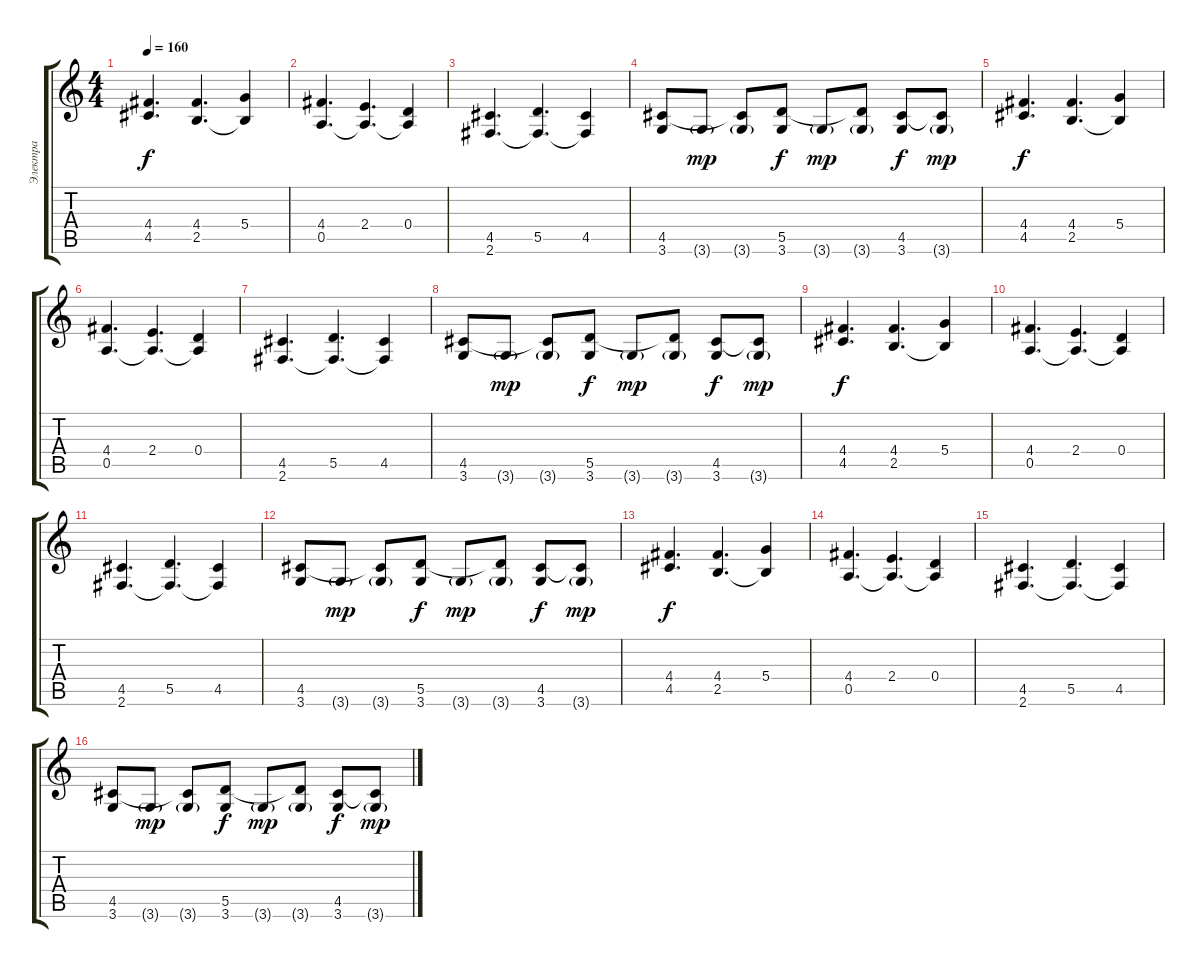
\track ("Электра" "Электра") {instrument electricguitarjazz}
\staff {score tabs}
\tuning (E4 B3 G3 D3 A2 E2) {hide}
\ts (4 4)
\tempo 160
\clef g2
\ks c
(4.4 4.5).4{d dy f} (4.4 2.5).4{d} (5.4 2.5{t}).4 |
(4.4 0.5).4{d} (2.4 0.5{t}).4{d} (0.4 0.5{t}).4 |
(4.5 2.6).4{d} (5.5 2.6{t}).4{d} (4.5 2.6{t}).4 |
(4.5 3.6).8 3.6{g}.8{dy mp} (4.5{t} 3.6{g}).8 (5.5 3.6).8{dy f} 3.6{g}.8{dy mp} (5.5{t} 3.6{g}).8 (4.5 3.6).8{dy f} (4.5{t} 3.6{g}).8{dy mp} |
(4.4 4.5).4{d dy f} (4.4 2.5).4{d} (5.4 2.5{t}).4 |
(4.4 0.5).4{d} (2.4 0.5{t}).4{d} (0.4 0.5{t}).4 |
(4.5 2.6).4{d} (5.5 2.6{t}).4{d} (4.5 2.6{t}).4 |
(4.5 3.6).8 3.6{g}.8{dy mp} (4.5{t} 3.6{g}).8 (5.5 3.6).8{dy f} 3.6{g}.8{dy mp} (5.5{t} 3.6{g}).8 (4.5 3.6).8{dy f} (4.5{t} 3.6{g}).8{dy mp} |
(4.4 4.5).4{d dy f} (4.4 2.5).4{d} (5.4 2.5{t}).4 |
(4.4 0.5).4{d} (2.4 0.5{t}).4{d} (0.4 0.5{t}).4 |
(4.5 2.6).4{d} (5.5 2.6{t}).4{d} (4.5 2.6{t}).4 |
(4.5 3.6).8 3.6{g}.8{dy mp} (4.5{t} 3.6{g}).8 (5.5 3.6).8{dy f} 3.6{g}.8{dy mp} (5.5{t} 3.6{g}).8 (4.5 3.6).8{dy f} (4.5{t} 3.6{g}).8{dy mp} |
(4.4 4.5).4{d dy f volume 5} (4.4 2.5).4{d} (5.4 2.5{t}).4 |
(4.4 0.5).4{d} (2.4 0.5{t}).4{d} (0.4 0.5{t}).4 |
(4.5 2.6).4{d} (5.5 2.6{t}).4{d} (4.5 2.6{t}).4 |
(4.5 3.6).8 3.6{g}.8{dy mp} (4.5{t} 3.6{g}).8 (5.5 3.6).8{dy f} 3.6{g}.8{dy mp} (5.5{t} 3.6{g}).8 (4.5 3.6).8{dy f} (4.5{t} 3.6{g}).8{dy mp}
